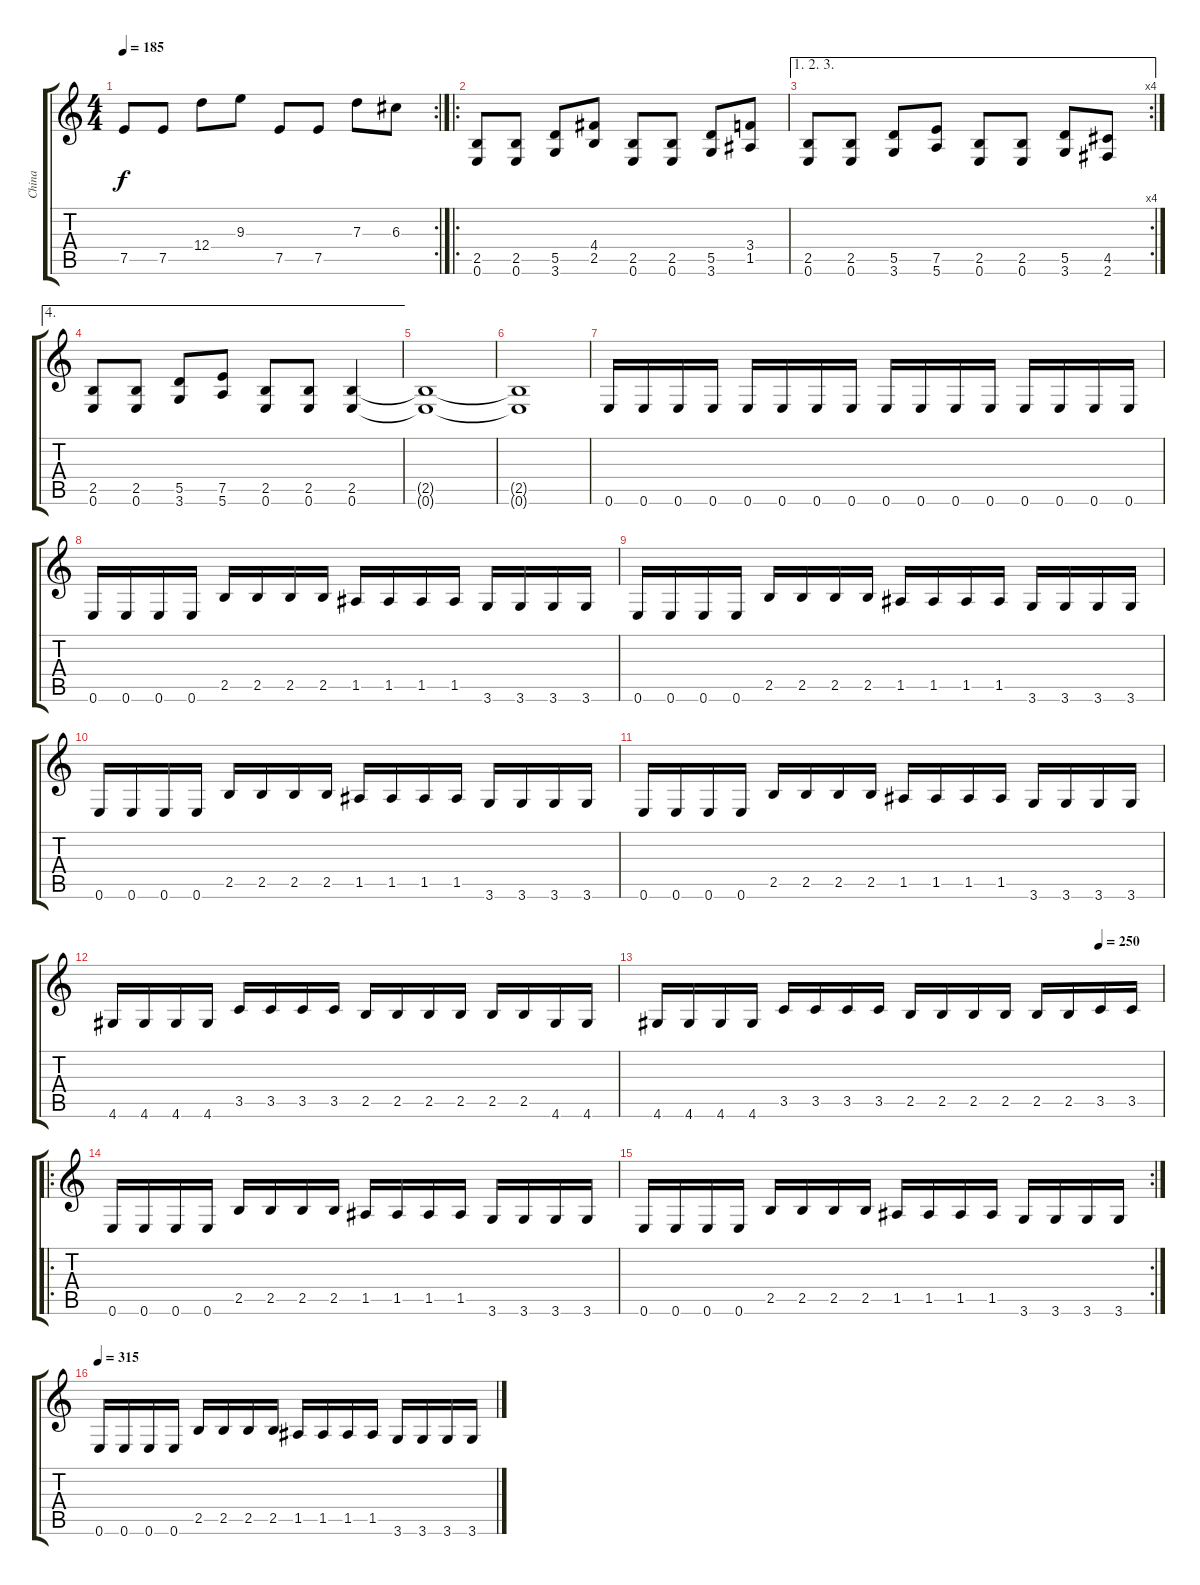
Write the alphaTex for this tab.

\track ("China" "China") {instrument distortionguitar}
\staff {score tabs}
\tuning (E4 B3 G3 D3 A2 E2) {hide}
\rc 2
\ts (4 4)
\tempo 185
\clef g2
\ks c
7.5.8{dy f} 7.5.8 12.4.8 9.3.8 7.5.8 7.5.8 7.3.8 6.3.8 |
\ro
(2.5 0.6).8 (2.5 0.6).8 (5.5 3.6).8 (4.4 2.5).8 (2.5 0.6).8 (2.5 0.6).8 (5.5 3.6).8 (3.4 1.5).8 |
\ae (1 2 3)
\rc 4
(2.5 0.6).8 (2.5 0.6).8 (5.5 3.6).8 (7.5 5.6).8 (2.5 0.6).8 (2.5 0.6).8 (5.5 3.6).8 (4.5 2.6).8 |
\ae 4
(2.5 0.6).8 (2.5 0.6).8 (5.5 3.6).8 (7.5 5.6).8 (2.5 0.6).8 (2.5 0.6).8 (2.5 0.6).4 |
(2.5{t} 0.6{t}).1 |
(2.5{t} 0.6{t}).1 |
0.6.16 0.6.16 0.6.16 0.6.16 0.6.16 0.6.16 0.6.16 0.6.16 0.6.16 0.6.16 0.6.16 0.6.16 0.6.16 0.6.16 0.6.16 0.6.16 |
0.6.16 0.6.16 0.6.16 0.6.16 2.5.16 2.5.16 2.5.16 2.5.16 1.5.16 1.5.16 1.5.16 1.5.16 3.6.16 3.6.16 3.6.16 3.6.16 |
0.6.16 0.6.16 0.6.16 0.6.16 2.5.16 2.5.16 2.5.16 2.5.16 1.5.16 1.5.16 1.5.16 1.5.16 3.6.16 3.6.16 3.6.16 3.6.16 |
0.6.16 0.6.16 0.6.16 0.6.16 2.5.16 2.5.16 2.5.16 2.5.16 1.5.16 1.5.16 1.5.16 1.5.16 3.6.16 3.6.16 3.6.16 3.6.16 |
0.6.16 0.6.16 0.6.16 0.6.16 2.5.16 2.5.16 2.5.16 2.5.16 1.5.16 1.5.16 1.5.16 1.5.16 3.6.16 3.6.16 3.6.16 3.6.16 |
4.6.16 4.6.16 4.6.16 4.6.16 3.5.16 3.5.16 3.5.16 3.5.16 2.5.16 2.5.16 2.5.16 2.5.16 2.5.16 2.5.16 4.6.16 4.6.16 |
\tempo (250 0.875)
4.6.16 4.6.16 4.6.16 4.6.16 3.5.16 3.5.16 3.5.16 3.5.16 2.5.16 2.5.16 2.5.16 2.5.16 2.5.16 2.5.16 3.5.16 3.5.16 |
\ro
0.6.16 0.6.16 0.6.16 0.6.16 2.5.16 2.5.16 2.5.16 2.5.16 1.5.16 1.5.16 1.5.16 1.5.16 3.6.16 3.6.16 3.6.16 3.6.16 |
\rc 2
0.6.16 0.6.16 0.6.16 0.6.16 2.5.16 2.5.16 2.5.16 2.5.16 1.5.16 1.5.16 1.5.16 1.5.16 3.6.16 3.6.16 3.6.16 3.6.16 |
\tempo 315
0.6.16 0.6.16 0.6.16 0.6.16 2.5.16 2.5.16 2.5.16 2.5.16 1.5.16 1.5.16 1.5.16 1.5.16 3.6.16 3.6.16 3.6.16 3.6.16
